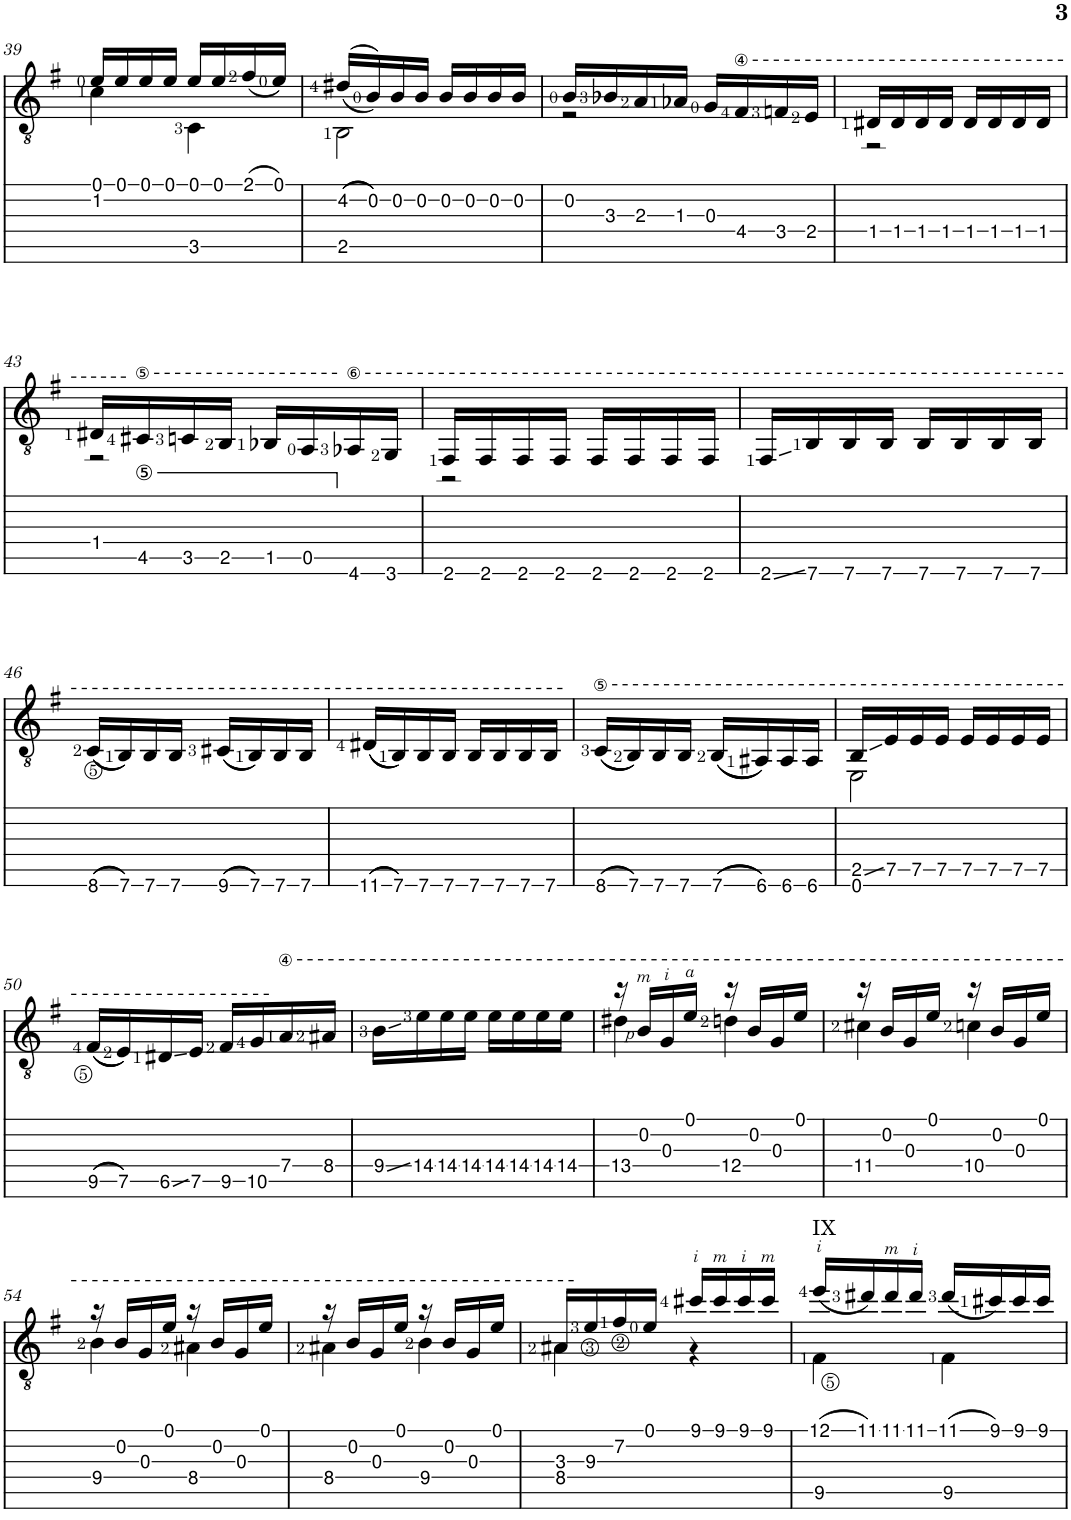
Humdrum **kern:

**kern	**kern
*part1	*part1
*staff2	*staff1
*I"Guitar	*
!!LO:PB:g=z
*	*clefGv2
*k[f#]	*k[f#]
*e:	*e:
*M2/4	*M2/4
=39	=39
*^	*^
16eLL	4c	16e/LL	4c\
16eJ	.	16e/	.
16eL	.	16e/	.
16eJJ	.	16e/JJ	.
16eLL	4C	16e/LL	4C\
16eJ	.	16e/	.
16f#L	.	(<16f#/	.
16eJJ	.	16e/JJ)	.
=40	=40	=40	=40
16d#XLL	2BB	((<16d#X/LL	2BB\
16BJ	.	16B/))	.
16BL	.	16B/	.
16BJJ	.	16B/JJ	.
16BLL	.	16B/LL	.
16BJ	.	16B/	.
16BL	.	16B/	.
16BJJ	.	16B/JJ	.
=41	=41	=41	=41
16BLL	2r	16B/LL	2r
16B-XJ	.	16B-X/	.
16AL	.	16A/	.
16A-XJJ	.	16A-X/JJ	.
16GLL	.	16G/LL	.
!	!	!LO:TX:a:t=④	!
16F#J	.	16F#/	.
16FnL	.	16Fn/	.
16EJJ	.	16E/JJ	.
=42	=42	=42	=42
16D#XLL	2r	16D#X/LL	2r
16D#J	.	16D#/	.
16D#L	.	16D#/	.
16D#JJ	.	16D#/JJ	.
16D#LL	.	16D#/LL	.
16D#J	.	16D#/	.
16D#L	.	16D#/	.
16D#JJ	.	16D#/JJ	.
!!LO:LB:g=z	!!
=43	=43	=43	=43
16D#XLL	2r	16D#X/LL	2r
!	!	!LO:TX:a:t=⑤	!
!LO:TX:a:t=⑤	!	!	!
16C#XJ	.	16C#X/	.
16CnL	.	16Cn/	.
16BBJJ	.	16BB/JJ	.
16BB-XLL	.	16BB-X/LL	.
16AAJ	.	16AA/	.
!	!	!LO:TX:a:t=⑥	!
16AA-XL	.	16AA-X/	.
16GGJJ	.	16GG/JJ	.
=44	=44	=44	=44
16FF#LL	2r	16FF#/LL	2r
16FF#J	.	16FF#/	.
16FF#L	.	16FF#/	.
16FF#JJ	.	16FF#/JJ	.
16FF#LL	.	16FF#/LL	.
16FF#J	.	16FF#/	.
16FF#L	.	16FF#/	.
16FF#JJ	.	16FF#/JJ	.
*v	*v	*	*
*	*v	*v
=45	=45
16FF#LL	16FF#/LL
16BBJ	16BB/
16BBL	16BB/
16BBJJ	16BB/JJ
16BBLL	16BB/LL
16BBJ	16BB/
16BBL	16BB/
16BBJJ	16BB/JJ
!!LO:LB:g=z
=46	=46
16CLL	((16C</LL
16BBJ	16BB/))
16BBL	16BB/
16BBJJ	16BB/JJ
16C#XLL	((16C#X/LL
16BBJ	16BB/))
16BBL	16BB/
16BBJJ	16BB/JJ
=47	=47
16D#XLL	((16D#X/LL
16BBJ	16BB/))
16BBL	16BB/
16BBJJ	16BB/JJ
16BBLL	16BB/LL
16BBJ	16BB/
16BBL	16BB/
16BBJJ	16BB/JJ
=48	=48
!	!LO:TX:a:t=⑤
16CLL	((16C/LL
16BBJ	16BB/))
16BBL	16BB/
16BBJJ	16BB/JJ
16BBLL	((16BB/LL
16AA#XJ	16AA#X/))
16AA#L	16AA#/
16AA#JJ	16AA#/JJ
=49	=49
*^	*^
16BBLL	2EE	16BB/LL	2EE\
16EJ	.	16E/	.
16EL	.	16E/	.
16EJJ	.	16E/JJ	.
16ELL	.	16E/LL	.
16EJ	.	16E/	.
16EL	.	16E/	.
16EJJ	.	16E/JJ	.
*v	*v	*	*
*	*v	*v
!!LO:LB:g=z
=50	=50
16F#LL	((16F#/LL
16EJ	16E/))
16D#XL	16D#X/
16EJJ	16E/JJ
16F#LL	16F#/LL
16GJ	16G/
!	!LO:TX:a:t=④
16AL	16A/
16A#XJJ	16A#X/JJ
=51	=51
16BLL	16B\LL
16eJ	16e\
16eL	16e\
16eJJ	16e\JJ
16eLL	16e\LL
16eJ	16e\
16eL	16e\
16eJJ	16e\JJ
=52	=52
*^	*^
16r	4d#X	16r	4d#X\
16BLL	.	16B/LL	.
16G	.	16G/	.
16eJJ	.	16e/JJ	.
16r	4dn	16r	4dn\
16BLL	.	16B/LL	.
16G	.	16G/	.
16eJJ	.	16e/JJ	.
=53	=53	=53	=53
16r	4c#X	16r	4c#X\
16BLL	.	16B/LL	.
16G	.	16G/	.
16eJJ	.	16e/JJ	.
16r	4cn	16r	4cn\
16BLL	.	16B/LL	.
16G	.	16G/	.
16eJJ	.	16e/JJ	.
!!LO:LB:g=z	!!
=54	=54	=54	=54
16r	4B	16r	4B\
16BLL	.	16B/LL	.
16G	.	16G/	.
16eJJ	.	16e/JJ	.
16r	4A#X	16r	4A#X\
16BLL	.	16B/LL	.
16G	.	16G/	.
16eJJ	.	16e/JJ	.
=55	=55	=55	=55
16r	4A#X	16r	4A#X\
16BLL	.	16B/LL	.
16G	.	16G/	.
16eJJ	.	16e/JJ	.
16r	4B	16r	4B\
16BLL	.	16B/LL	.
16G	.	16G/	.
16eJJ	.	16e/JJ	.
=56	=56	=56	=56
16A#XLL	4A#	16A#X/LL	4A#\
16eJ	.	16e/	.
16f#L	.	16f#/	.
16eJJ	.	16e/JJ	.
16cc#XLL	4r	16cc#X/LL	4r
16cc#J	.	16cc#/	.
16cc#L	.	16cc#/	.
16cc#JJ	.	16cc#/JJ	.
=57	=57	=57	=57
!	!	!LO:TX:a:t=IX	!
16eeLL	4F#	(<16ee/LL	4F#\
16dd#XJ	.	16dd#X/)	.
16dd#L	.	16dd#/	.
16dd#JJ	.	16dd#/JJ	.
16dd#LL	4F#	(<16dd#/LL	4F#\
16cc#XJ	.	16cc#X/)	.
16cc#L	.	16cc#/	.
16cc#JJ	.	16cc#/JJ	.
*v	*v	*	*
*	*v	*v
=	=
*-	*-
